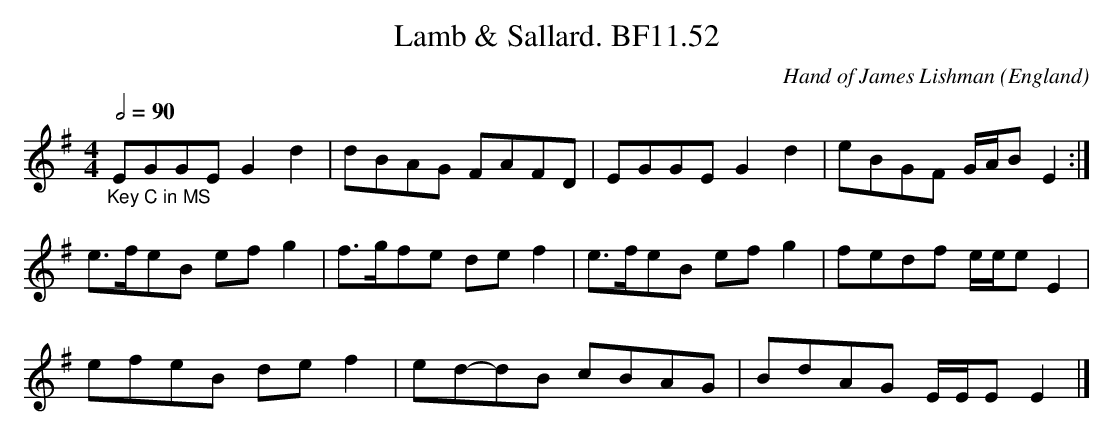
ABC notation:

X:1
T:Lamb & Sallard. BF11.52
C:Hand of James Lishman
M:4/4
O:England
Q:1/2=90
K:G
"_Key C in MS"EGGEG2d2|dBAG FAFD|EGGEG2d2|eBGF G/A/BE2:|!
e>feB efg2|f>gfe def2|e>feB efg2|fedf e/e/eE2|!
efeB def2|ed-dB cBAG|BdAG E/E/EE2|]
